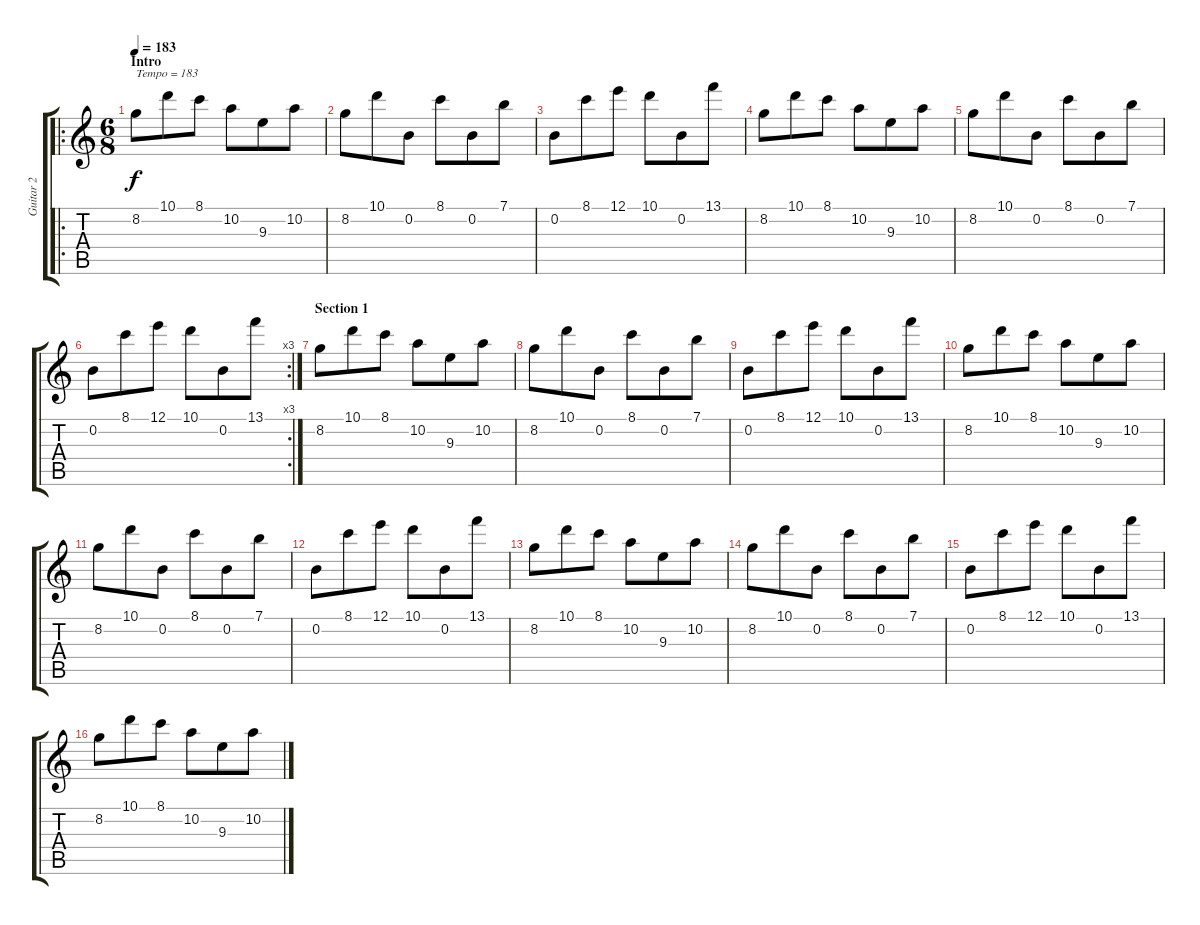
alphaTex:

\track ("Guitar 2" "Guitar 2") {instrument electricguitarjazz}
\staff {score tabs}
\tuning (E4 B3 G3 D3 A2 E2) {hide}
\ro
\ts (6 8)
\section ("" "Intro")
\tempo 183
\clef g2
\ks c
8.2.8{txt "Tempo = 183" dy f instrument electricguitarjazz} 10.1.8 8.1.8 10.2.8 9.3.8 10.2.8 |
8.2.8 10.1.8 0.2.8 8.1.8 0.2.8 7.1.8 |
0.2.8 8.1.8 12.1.8 10.1.8 0.2.8 13.1.8 |
8.2.8 10.1.8 8.1.8 10.2.8 9.3.8 10.2.8 |
8.2.8 10.1.8 0.2.8 8.1.8 0.2.8 7.1.8 |
\rc 3
0.2.8 8.1.8 12.1.8 10.1.8 0.2.8 13.1.8 |
\section ("" "Section 1")
8.2.8 10.1.8 8.1.8 10.2.8 9.3.8 10.2.8 |
8.2.8 10.1.8 0.2.8 8.1.8 0.2.8 7.1.8 |
0.2.8 8.1.8 12.1.8 10.1.8 0.2.8 13.1.8 |
8.2.8 10.1.8 8.1.8 10.2.8 9.3.8 10.2.8 |
8.2.8 10.1.8 0.2.8 8.1.8 0.2.8 7.1.8 |
0.2.8 8.1.8 12.1.8 10.1.8 0.2.8 13.1.8 |
8.2.8 10.1.8 8.1.8 10.2.8 9.3.8 10.2.8 |
8.2.8 10.1.8 0.2.8 8.1.8 0.2.8 7.1.8 |
0.2.8 8.1.8 12.1.8 10.1.8 0.2.8 13.1.8 |
8.2.8 10.1.8 8.1.8 10.2.8 9.3.8 10.2.8
